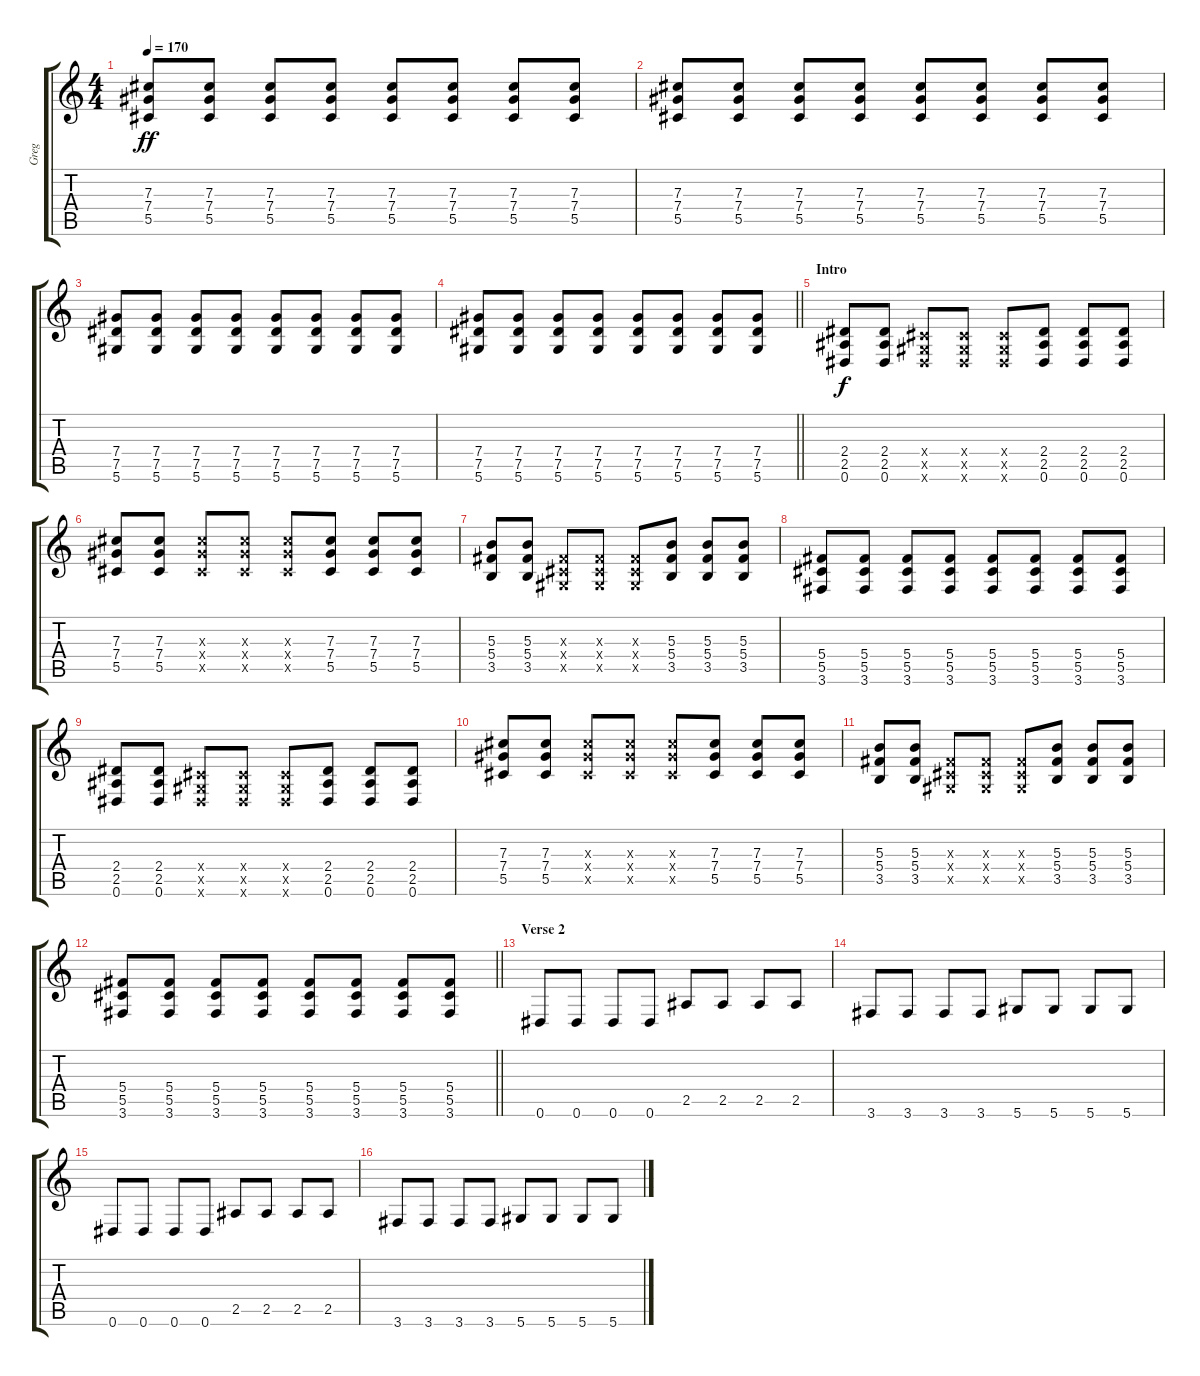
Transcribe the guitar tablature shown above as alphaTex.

\track ("Greg" "Greg") {instrument overdrivenguitar}
\staff {score tabs}
\tuning (Eb4 Bb3 Gb3 Db3 Ab2 Eb2) {hide}
\ts (4 4)
\tempo 170
\clef g2
\ks c
(7.3 7.4 5.5).8{dy ff} (7.3 7.4 5.5).8 (7.3 7.4 5.5).8 (7.3 7.4 5.5).8 (7.3 7.4 5.5).8 (7.3 7.4 5.5).8 (7.3 7.4 5.5).8 (7.3 7.4 5.5).8 |
(7.3 7.4 5.5).8 (7.3 7.4 5.5).8 (7.3 7.4 5.5).8 (7.3 7.4 5.5).8 (7.3 7.4 5.5).8 (7.3 7.4 5.5).8 (7.3 7.4 5.5).8 (7.3 7.4 5.5).8 |
(7.4 7.5 5.6).8 (7.4 7.5 5.6).8 (7.4 7.5 5.6).8 (7.4 7.5 5.6).8 (7.4 7.5 5.6).8 (7.4 7.5 5.6).8 (7.4 7.5 5.6).8 (7.4 7.5 5.6).8 |
\barLineRight lightlight
(7.4 7.5 5.6).8 (7.4 7.5 5.6).8 (7.4 7.5 5.6).8 (7.4 7.5 5.6).8 (7.4 7.5 5.6).8 (7.4 7.5 5.6).8 (7.4 7.5 5.6).8 (7.4 7.5 5.6).8 |
\section ("" "Intro")
(2.4 2.5 0.6).8{dy f} (2.4 2.5 0.6).8 (0.4{x} 0.5{x} 0.6{x}).8 (0.4{x} 0.5{x} 0.6{x}).8 (0.4{x} 0.5{x} 0.6{x}).8 (2.4 2.5 0.6).8 (2.4 2.5 0.6).8 (2.4 2.5 0.6).8 |
(7.3 7.4 5.5).8 (7.3 7.4 5.5).8 (7.3{x} 7.4{x} 5.5{x}).8 (7.3{x} 7.4{x} 5.5{x}).8 (7.3{x} 7.4{x} 5.5{x}).8 (7.3 7.4 5.5).8 (7.3 7.4 5.5).8 (7.3 7.4 5.5).8 |
(5.3 5.4 3.5).8 (5.3 5.4 3.5).8 (0.3{x} 0.4{x} 0.5{x}).8 (0.3{x} 0.4{x} 0.5{x}).8 (0.3{x} 0.4{x} 0.5{x}).8 (5.3 5.4 3.5).8 (5.3 5.4 3.5).8 (5.3 5.4 3.5).8 |
(5.4 5.5 3.6).8 (5.4 5.5 3.6).8 (5.4 5.5 3.6).8 (5.4 5.5 3.6).8 (5.4 5.5 3.6).8 (5.4 5.5 3.6).8 (5.4 5.5 3.6).8 (5.4 5.5 3.6).8 |
(2.4 2.5 0.6).8 (2.4 2.5 0.6).8 (0.4{x} 0.5{x} 0.6{x}).8 (0.4{x} 0.5{x} 0.6{x}).8 (0.4{x} 0.5{x} 0.6{x}).8 (2.4 2.5 0.6).8 (2.4 2.5 0.6).8 (2.4 2.5 0.6).8 |
(7.3 7.4 5.5).8 (7.3 7.4 5.5).8 (7.3{x} 7.4{x} 5.5{x}).8 (7.3{x} 7.4{x} 5.5{x}).8 (7.3{x} 7.4{x} 5.5{x}).8 (7.3 7.4 5.5).8 (7.3 7.4 5.5).8 (7.3 7.4 5.5).8 |
(5.3 5.4 3.5).8 (5.3 5.4 3.5).8 (0.3{x} 0.4{x} 0.5{x}).8 (0.3{x} 0.4{x} 0.5{x}).8 (0.3{x} 0.4{x} 0.5{x}).8 (5.3 5.4 3.5).8 (5.3 5.4 3.5).8 (5.3 5.4 3.5).8 |
\barLineRight lightlight
(5.4 5.5 3.6).8 (5.4 5.5 3.6).8 (5.4 5.5 3.6).8 (5.4 5.5 3.6).8 (5.4 5.5 3.6).8 (5.4 5.5 3.6).8 (5.4 5.5 3.6).8 (5.4 5.5 3.6).8 |
\section ("" "Verse 2")
0.6.8 0.6.8 0.6.8 0.6.8 2.5.8 2.5.8 2.5.8 2.5.8 |
3.6.8 3.6.8 3.6.8 3.6.8 5.6.8 5.6.8 5.6.8 5.6.8 |
0.6.8 0.6.8 0.6.8 0.6.8 2.5.8 2.5.8 2.5.8 2.5.8 |
3.6.8 3.6.8 3.6.8 3.6.8 5.6.8 5.6.8 5.6.8 5.6.8
